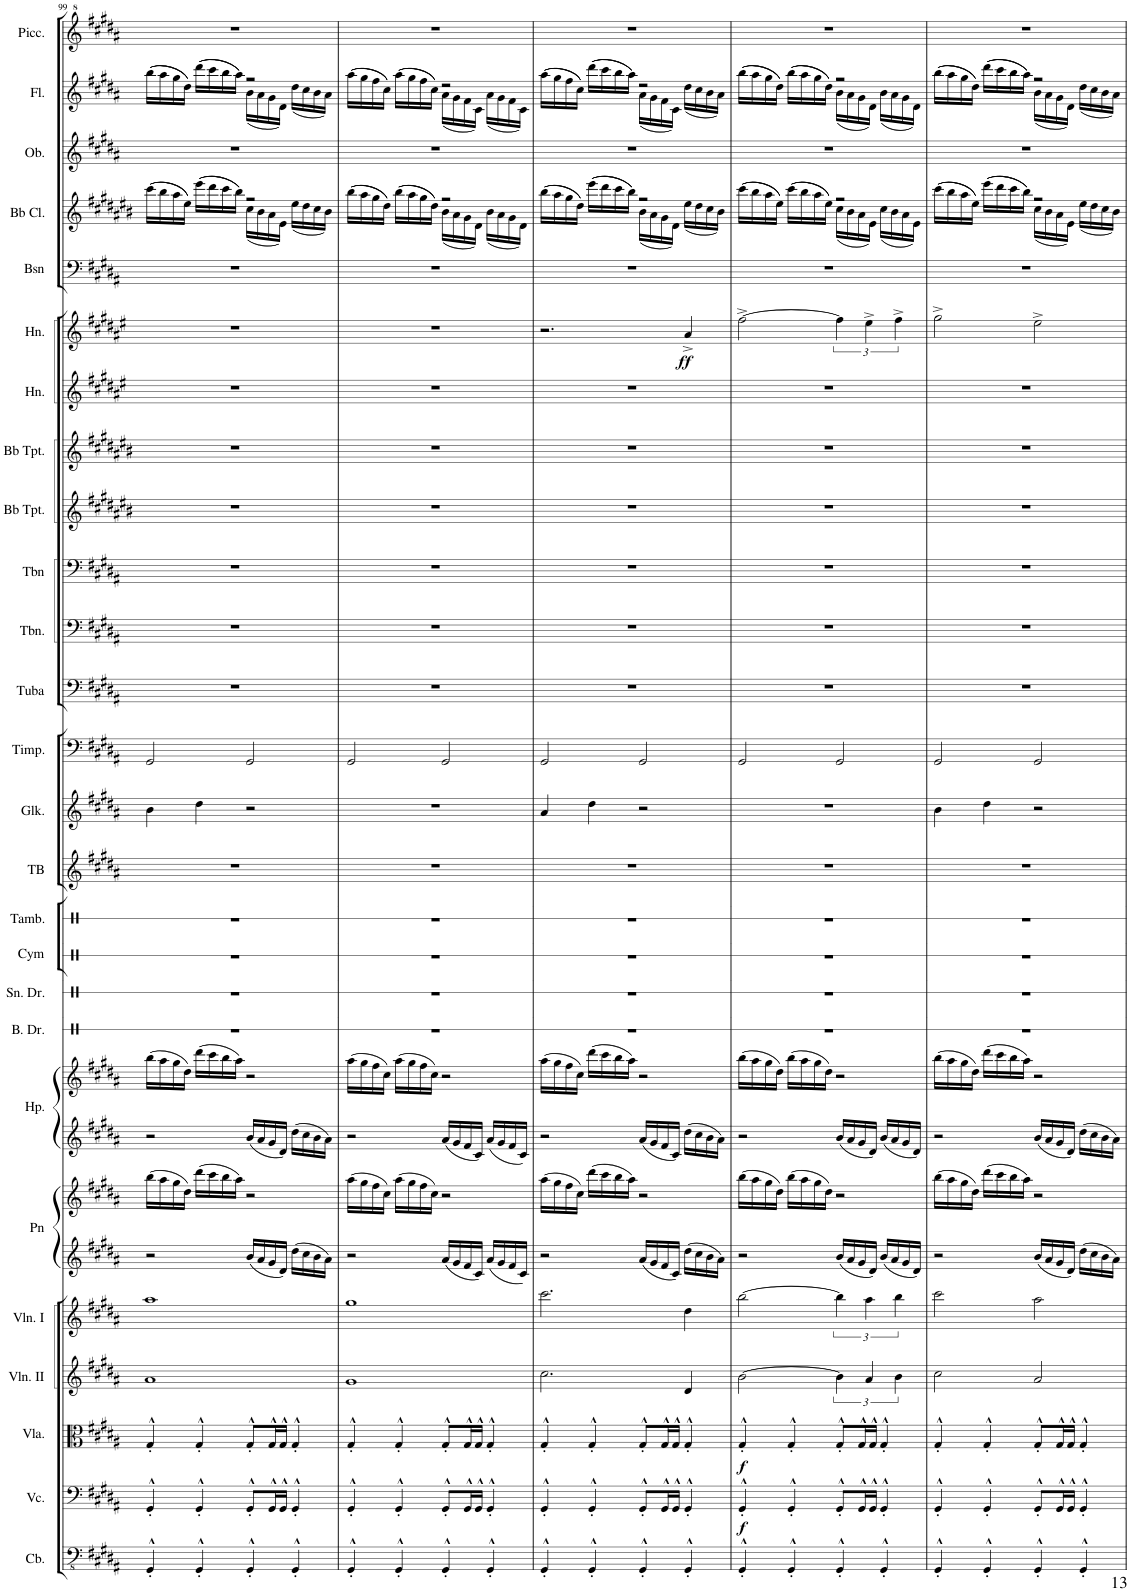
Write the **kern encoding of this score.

**kern	**kern	**dynam	**kern	**dynam	**kern	**kern	**kern	**kern	**kern	**kern	**kern	**kern	**kern	**kern	**kern	**kern	**kern	**kern	**kern	**kern	**kern	**kern	**kern	**kern	**dynam	**kern	**kern	**kern	**kern	**kern
*part26	*part25	*part25	*part24	*part24	*part23	*part22	*part21	*part21	*part20	*part20	*part19	*part18	*part17	*part16	*part15	*part14	*part13	*part12	*part11	*part10	*part9	*part8	*part7	*part6	*part6	*part5	*part4	*part3	*part2	*part1
*staff28	*staff27	*staff27	*staff26	*staff26	*staff25	*staff24	*staff23	*staff22	*staff21	*staff20	*staff19	*staff18	*staff17	*staff16	*staff15	*staff14	*staff13	*staff12	*staff11	*staff10	*staff9	*staff8	*staff7	*staff6	*staff6	*staff5	*staff4	*staff3	*staff2	*staff1
*I"Contrabass	*I"Cello	*	*I"Viola	*	*I"Violin II	*I"Violin I	*I"Piano	*	*I"Harp	*	*I"Bass Drum	*I"Snare Drum	*I"Cymbals (Crash  Cymbal,  Suspended  Cymbal)	*I"Tambourine	*I"Tubular Bells	*I"Glockenspiel	*I"Timpani	*I"Tuba	*I"Trombone 2-3	*I"Trombone 1	*I"Trumpet in Bb 2-3	*I"Trumpet in Bb 1	*I"Horn in F	*I"Horn in F	*	*I"Basoon 1-2	*I"Clarinet in Bb 1-2	*I"Oboe 1-2	*I"Flute 1-2	*I"Piccolo
*I'Cb.	*	*	*I'Vla.	*	*I'Vln. II	*I'Vln. I	*I'Pn	*	*I'Hp.	*	*I'B. Dr.	*I'Sn. Dr.	*I'Cym	*I'Tamb.	*I'TB	*I'Glk.	*I'Timp.	*I'Tuba	*I'Tbn.	*I'Tbn	*	*	*I'Hn.	*I'Hn.	*	*I'Bsn	*	*I'Ob.	*I'Fl.	*I'Picc.
!!LO:PB:g=z
*clefFv4	*clefF4	*	*clefC3	*	*clefG2	*clefG2	*clefG2	*clefG2	*clefG2	*clefG2	*clefX	*clefX	*clefX	*clefX	*clefG2	*clefG2	*clefF4	*clefF4	*clefF4	*clefF4	*clefG2	*clefG2	*clefG2	*clefG2	*	*clefF4	*clefG2	*clefG2	*clefG2	*clefG^2
*Trd7c12	*	*	*	*	*	*	*	*	*	*	*	*	*	*	*	*Trd-14c-24	*	*	*	*	*Trd1c2	*Trd1c2	*Trd4c7	*Trd4c7	*	*	*Trd1c2	*	*	*Trd-7c-12
*k[f#c#g#d#a#]	*k[f#c#g#d#a#]	*	*k[f#c#g#d#a#]	*	*k[f#c#g#d#a#]	*k[f#c#g#d#a#]	*k[f#c#g#d#a#]	*k[f#c#g#d#a#]	*k[f#c#g#d#a#]	*k[f#c#g#d#a#]	*k[]	*k[]	*k[]	*k[]	*k[f#c#g#d#a#]	*k[f#c#g#d#a#]	*k[f#c#g#d#a#]	*k[f#c#g#d#a#]	*k[f#c#g#d#a#]	*k[f#c#g#d#a#]	*k[f#c#g#d#a#e#b#]	*k[f#c#g#d#a#e#b#]	*k[f#c#g#d#a#e#]	*k[f#c#g#d#a#e#]	*	*k[f#c#g#d#a#]	*k[f#c#g#d#a#e#b#]	*k[f#c#g#d#a#]	*k[f#c#g#d#a#]	*k[f#c#g#d#a#]
*M4/4	*M4/4	*	*M4/4	*	*M4/4	*M4/4	*M4/4	*M4/4	*M4/4	*M4/4	*M4/4	*M4/4	*M4/4	*M4/4	*M4/4	*M4/4	*M4/4	*M4/4	*M4/4	*M4/4	*M4/4	*M4/4	*M4/4	*M4/4	*	*M4/4	*M4/4	*M4/4	*M4/4	*M4/4
=99	=99	=99	=99	=99	=99	=99	=99	=99	=99	=99	=99	=99	=99	=99	=99	=99	=99	=99	=99	=99	=99	=99	=99	=99	=99	=99	=99	=99	=99	=99
*	*	*	*	*	*	*	*	*	*	*	*	*	*	*	*	*	*	*	*	*	*	*	*	*	*	*	*^	*	*^	*
4GGG#'^^/	4GG#'^^/	.	4G#'^^/	.	1a#	1aa#	2r	(16bb\LL	2r	(16bb\LL	1r	1r	1r	1r	1r	4b\	2GG#/	1r	1r	1r	1r	1r	1r	1r	.	1r	((16ccc#\LL	2ryy	1r	((16bb\LL	2ryy	1r
.	.	.	.	.	.	.	.	16aa#\	.	16aa#\	.	.	.	.	.	.	.	.	.	.	.	.	.	.	.	.	16bb#\	.	.	16aa#\	.	.
.	.	.	.	.	.	.	.	16gg#\	.	16gg#\	.	.	.	.	.	.	.	.	.	.	.	.	.	.	.	.	16aa#\	.	.	16gg#\	.	.
.	.	.	.	.	.	.	.	16dd#\JJ)	.	16dd#\JJ)	.	.	.	.	.	.	.	.	.	.	.	.	.	.	.	.	16ee#\JJ))	.	.	16dd#\JJ))	.	.
4GGG#'^^/	4GG#'^^/	.	4G#'^^/	.	.	.	.	(16ddd#\LL	.	(16ddd#\LL	.	.	.	.	.	4dd#\	.	.	.	.	.	.	.	.	.	.	((16eee#\LL	.	.	((16ddd#\LL	.	.
.	.	.	.	.	.	.	.	16ccc#\	.	16ccc#\	.	.	.	.	.	.	.	.	.	.	.	.	.	.	.	.	16ddd#\	.	.	16ccc#\	.	.
.	.	.	.	.	.	.	.	16bb\	.	16bb\	.	.	.	.	.	.	.	.	.	.	.	.	.	.	.	.	16ccc#\	.	.	16bb\	.	.
.	.	.	.	.	.	.	.	16aa#\JJ)	.	16aa#\JJ)	.	.	.	.	.	.	.	.	.	.	.	.	.	.	.	.	16bb#\JJ))	.	.	16aa#\JJ))	.	.
4GGG#'^^/	8GG#'^^/L	.	8G#'^^/L	.	.	.	16b/LL	2r	16b/LL	2r	.	.	.	.	.	2r	2GG#/	.	.	.	.	.	.	.	.	.	2r	(16cc#\LL	.	2r	(16b\LL	.
.	.	.	.	.	.	.	16a#/	.	16a#/	.	.	.	.	.	.	.	.	.	.	.	.	.	.	.	.	.	.	16b#\	.	.	16a#\	.
.	16GG#^^/L	.	16G#^^/L	.	.	.	16g#/	.	16g#/	.	.	.	.	.	.	.	.	.	.	.	.	.	.	.	.	.	.	16a#\	.	.	16g#\	.
.	16GG#^^/JJ	.	16G#^^/JJ	.	.	.	16d#/JJ	.	16d#/JJ	.	.	.	.	.	.	.	.	.	.	.	.	.	.	.	.	.	.	16e#\JJ)	.	.	16d#\JJ)	.
4GGG#'^^/	4GG#'^^/	.	4G#'^^/	.	.	.	16dd#\LL	.	16dd#\LL	.	.	.	.	.	.	.	.	.	.	.	.	.	.	.	.	.	.	(16ee#\LL	.	.	(16dd#\LL	.
.	.	.	.	.	.	.	16cc#\	.	16cc#\	.	.	.	.	.	.	.	.	.	.	.	.	.	.	.	.	.	.	16dd#\	.	.	16cc#\	.
.	.	.	.	.	.	.	16b\	.	16b\	.	.	.	.	.	.	.	.	.	.	.	.	.	.	.	.	.	.	16cc#\	.	.	16b\	.
.	.	.	.	.	.	.	16a#\JJ	.	16a#\JJ	.	.	.	.	.	.	.	.	.	.	.	.	.	.	.	.	.	.	16b#\JJ)	.	.	16a#\JJ)	.
=100	=100	=100	=100	=100	=100	=100	=100	=100	=100	=100	=100	=100	=100	=100	=100	=100	=100	=100	=100	=100	=100	=100	=100	=100	=100	=100	=100	=100	=100	=100	=100	=100
4GGG#'^^/	4GG#'^^/	.	4G#'^^/	.	1g#	1gg#	2r	(16aa#\LL	2r	(16aa#\LL	1r	1r	1r	1r	1r	1r	2GG#/	1r	1r	1r	1r	1r	1r	1r	.	1r	((16bb#\LL	2ryy	1r	((16aa#\LL	2ryy	1r
.	.	.	.	.	.	.	.	16gg#\	.	16gg#\	.	.	.	.	.	.	.	.	.	.	.	.	.	.	.	.	16aa#\	.	.	16gg#\	.	.
.	.	.	.	.	.	.	.	16ff#\	.	16ff#\	.	.	.	.	.	.	.	.	.	.	.	.	.	.	.	.	16gg#\	.	.	16ff#\	.	.
.	.	.	.	.	.	.	.	16cc#\JJ)	.	16cc#\JJ)	.	.	.	.	.	.	.	.	.	.	.	.	.	.	.	.	16dd#\JJ))	.	.	16cc#\JJ))	.	.
4GGG#'^^/	4GG#'^^/	.	4G#'^^/	.	.	.	.	(16aa#\LL	.	(16aa#\LL	.	.	.	.	.	.	.	.	.	.	.	.	.	.	.	.	((16bb#\LL	.	.	((16aa#\LL	.	.
.	.	.	.	.	.	.	.	16gg#\	.	16gg#\	.	.	.	.	.	.	.	.	.	.	.	.	.	.	.	.	16aa#\	.	.	16gg#\	.	.
.	.	.	.	.	.	.	.	16ff#\	.	16ff#\	.	.	.	.	.	.	.	.	.	.	.	.	.	.	.	.	16gg#\	.	.	16ff#\	.	.
.	.	.	.	.	.	.	.	16cc#\JJ)	.	16cc#\JJ)	.	.	.	.	.	.	.	.	.	.	.	.	.	.	.	.	16dd#\JJ))	.	.	16cc#\JJ))	.	.
4GGG#'^^/	8GG#'^^/L	.	8G#'^^/L	.	.	.	16a#/LL	2r	16a#/LL	2r	.	.	.	.	.	.	2GG#/	.	.	.	.	.	.	.	.	.	2r	(16b#\LL	.	2r	(16a#\LL	.
.	.	.	.	.	.	.	16g#/	.	16g#/	.	.	.	.	.	.	.	.	.	.	.	.	.	.	.	.	.	.	16a#\	.	.	16g#\	.
.	16GG#^^/L	.	16G#^^/L	.	.	.	16f#/	.	16f#/	.	.	.	.	.	.	.	.	.	.	.	.	.	.	.	.	.	.	16g#\	.	.	16f#\	.
.	16GG#^^/JJ	.	16G#^^/JJ	.	.	.	16c#/JJ	.	16c#/JJ	.	.	.	.	.	.	.	.	.	.	.	.	.	.	.	.	.	.	16d#\JJ)	.	.	16c#\JJ)	.
4GGG#'^^/	4GG#'^^/	.	4G#'^^/	.	.	.	16a#/LL	.	16a#/LL	.	.	.	.	.	.	.	.	.	.	.	.	.	.	.	.	.	.	(16b#\LL	.	.	(16a#\LL	.
.	.	.	.	.	.	.	16g#/	.	16g#/	.	.	.	.	.	.	.	.	.	.	.	.	.	.	.	.	.	.	16a#\	.	.	16g#\	.
.	.	.	.	.	.	.	16f#/	.	16f#/	.	.	.	.	.	.	.	.	.	.	.	.	.	.	.	.	.	.	16g#\	.	.	16f#\	.
.	.	.	.	.	.	.	16c#/JJ	.	16c#/JJ	.	.	.	.	.	.	.	.	.	.	.	.	.	.	.	.	.	.	16d#\JJ)	.	.	16c#\JJ)	.
=101	=101	=101	=101	=101	=101	=101	=101	=101	=101	=101	=101	=101	=101	=101	=101	=101	=101	=101	=101	=101	=101	=101	=101	=101	=101	=101	=101	=101	=101	=101	=101	=101
4GGG#'^^/	4GG#'^^/	.	4G#'^^/	.	2.cc#\	2.ccc#\	2r	(16aa#\LL	2r	(16aa#\LL	1r	1r	1r	1r	1r	4a#/	2GG#/	1r	1r	1r	1r	1r	1r	2.r	.	1r	((16bb#\LL	2ryy	1r	((16aa#\LL	2ryy	1r
.	.	.	.	.	.	.	.	16gg#\	.	16gg#\	.	.	.	.	.	.	.	.	.	.	.	.	.	.	.	.	16aa#\	.	.	16gg#\	.	.
.	.	.	.	.	.	.	.	16ff#\	.	16ff#\	.	.	.	.	.	.	.	.	.	.	.	.	.	.	.	.	16gg#\	.	.	16ff#\	.	.
.	.	.	.	.	.	.	.	16cc#\JJ)	.	16cc#\JJ)	.	.	.	.	.	.	.	.	.	.	.	.	.	.	.	.	16dd#\JJ))	.	.	16cc#\JJ))	.	.
4GGG#'^^/	4GG#'^^/	.	4G#'^^/	.	.	.	.	(16ddd#\LL	.	(16ddd#\LL	.	.	.	.	.	4dd#\	.	.	.	.	.	.	.	.	.	.	((16eee#\LL	.	.	((16ddd#\LL	.	.
.	.	.	.	.	.	.	.	16ccc#\	.	16ccc#\	.	.	.	.	.	.	.	.	.	.	.	.	.	.	.	.	16ddd#\	.	.	16ccc#\	.	.
.	.	.	.	.	.	.	.	16bb\	.	16bb\	.	.	.	.	.	.	.	.	.	.	.	.	.	.	.	.	16ccc#\	.	.	16bb\	.	.
.	.	.	.	.	.	.	.	16aa#\JJ)	.	16aa#\JJ)	.	.	.	.	.	.	.	.	.	.	.	.	.	.	.	.	16bb#\JJ))	.	.	16aa#\JJ))	.	.
4GGG#'^^/	8GG#'^^/L	.	8G#'^^/L	.	.	.	16a#/LL	2r	16a#/LL	2r	.	.	.	.	.	2r	2GG#/	.	.	.	.	.	.	.	.	.	2r	(16b#\LL	.	2r	(16a#\LL	.
.	.	.	.	.	.	.	16g#/	.	16g#/	.	.	.	.	.	.	.	.	.	.	.	.	.	.	.	.	.	.	16a#\	.	.	16g#\	.
.	16GG#^^/L	.	16G#^^/L	.	.	.	16f#/	.	16f#/	.	.	.	.	.	.	.	.	.	.	.	.	.	.	.	.	.	.	16g#\	.	.	16f#\	.
.	16GG#^^/JJ	.	16G#^^/JJ	.	.	.	16c#/JJ	.	16c#/JJ	.	.	.	.	.	.	.	.	.	.	.	.	.	.	.	.	.	.	16d#\JJ)	.	.	16c#\JJ)	.
!	!	!	!	!	!	!	!	!	!	!	!	!	!	!	!	!	!	!	!	!	!	!	!	!	!LO:DY:b	!	!	!	!	!	!	!
4GGG#'^^/	4GG#'^^/	.	4G#'^^/	.	4d#/	4dd#\	16dd#\LL	.	16dd#\LL	.	.	.	.	.	.	.	.	.	.	.	.	.	.	4a#^/	ff	.	.	(16ee#\LL	.	.	(16dd#\LL	.
.	.	.	.	.	.	.	16cc#\	.	16cc#\	.	.	.	.	.	.	.	.	.	.	.	.	.	.	.	.	.	.	16dd#\	.	.	16cc#\	.
.	.	.	.	.	.	.	16b\	.	16b\	.	.	.	.	.	.	.	.	.	.	.	.	.	.	.	.	.	.	16cc#\	.	.	16b\	.
.	.	.	.	.	.	.	16a#\JJ	.	16a#\JJ	.	.	.	.	.	.	.	.	.	.	.	.	.	.	.	.	.	.	16b#\JJ)	.	.	16a#\JJ)	.
=102	=102	=102	=102	=102	=102	=102	=102	=102	=102	=102	=102	=102	=102	=102	=102	=102	=102	=102	=102	=102	=102	=102	=102	=102	=102	=102	=102	=102	=102	=102	=102	=102
!	!	!LO:DY:b	!	!LO:DY:b	!	!	!	!	!	!	!	!	!	!	!	!	!	!	!	!	!	!	!	!	!	!	!	!	!	!	!	!
4GGG#'^^/	4GG#'^^/	f	4G#'^^/	f	[2b\	[2bb\	2r	(16bb\LL	2r	(16bb\LL	1r	1r	1r	1r	1r	1r	2GG#/	1r	1r	1r	1r	1r	1r	[2ff#^\	.	1r	((16ccc#\LL	2ryy	1r	((16bb\LL	2ryy	1r
.	.	.	.	.	.	.	.	16aa#\	.	16aa#\	.	.	.	.	.	.	.	.	.	.	.	.	.	.	.	.	16bb#\	.	.	16aa#\	.	.
.	.	.	.	.	.	.	.	16gg#\	.	16gg#\	.	.	.	.	.	.	.	.	.	.	.	.	.	.	.	.	16aa#\	.	.	16gg#\	.	.
.	.	.	.	.	.	.	.	16dd#\JJ)	.	16dd#\JJ)	.	.	.	.	.	.	.	.	.	.	.	.	.	.	.	.	16ee#\JJ))	.	.	16dd#\JJ))	.	.
4GGG#'^^/	4GG#'^^/	.	4G#'^^/	.	.	.	.	(16bb\LL	.	(16bb\LL	.	.	.	.	.	.	.	.	.	.	.	.	.	.	.	.	((16ccc#\LL	.	.	((16bb\LL	.	.
.	.	.	.	.	.	.	.	16aa#\	.	16aa#\	.	.	.	.	.	.	.	.	.	.	.	.	.	.	.	.	16bb#\	.	.	16aa#\	.	.
.	.	.	.	.	.	.	.	16gg#\	.	16gg#\	.	.	.	.	.	.	.	.	.	.	.	.	.	.	.	.	16aa#\	.	.	16gg#\	.	.
.	.	.	.	.	.	.	.	16dd#\JJ)	.	16dd#\JJ)	.	.	.	.	.	.	.	.	.	.	.	.	.	.	.	.	16ee#\JJ))	.	.	16dd#\JJ))	.	.
4GGG#'^^/	8GG#'^^/L	.	8G#'^^/L	.	6b\]	6bb\]	16b/LL	2r	16b/LL	2r	.	.	.	.	.	.	2GG#/	.	.	.	.	.	.	6ff#\]	.	.	2r	(16cc#\LL	.	2r	(16b\LL	.
.	.	.	.	.	.	.	16a#/	.	16a#/	.	.	.	.	.	.	.	.	.	.	.	.	.	.	.	.	.	.	16b#\	.	.	16a#\	.
.	16GG#^^/L	.	16G#^^/L	.	.	.	16g#/	.	16g#/	.	.	.	.	.	.	.	.	.	.	.	.	.	.	.	.	.	.	16a#\	.	.	16g#\	.
.	.	.	.	.	6a#/	6aa#\	.	.	.	.	.	.	.	.	.	.	.	.	.	.	.	.	.	6ee#^\	.	.	.	.	.	.	.	.
.	16GG#^^/JJ	.	16G#^^/JJ	.	.	.	16d#/JJ	.	16d#/JJ	.	.	.	.	.	.	.	.	.	.	.	.	.	.	.	.	.	.	16e#\JJ)	.	.	16d#\JJ)	.
4GGG#'^^/	4GG#'^^/	.	4G#'^^/	.	.	.	16b/LL	.	16b/LL	.	.	.	.	.	.	.	.	.	.	.	.	.	.	.	.	.	.	(16cc#\LL	.	.	(16b\LL	.
.	.	.	.	.	.	.	16a#/	.	16a#/	.	.	.	.	.	.	.	.	.	.	.	.	.	.	.	.	.	.	16b#\	.	.	16a#\	.
.	.	.	.	.	6b\	6bb\	.	.	.	.	.	.	.	.	.	.	.	.	.	.	.	.	.	6ff#^\	.	.	.	.	.	.	.	.
.	.	.	.	.	.	.	16g#/	.	16g#/	.	.	.	.	.	.	.	.	.	.	.	.	.	.	.	.	.	.	16a#\	.	.	16g#\	.
.	.	.	.	.	.	.	16d#/JJ	.	16d#/JJ	.	.	.	.	.	.	.	.	.	.	.	.	.	.	.	.	.	.	16e#\JJ)	.	.	16d#\JJ)	.
=103	=103	=103	=103	=103	=103	=103	=103	=103	=103	=103	=103	=103	=103	=103	=103	=103	=103	=103	=103	=103	=103	=103	=103	=103	=103	=103	=103	=103	=103	=103	=103	=103
4GGG#'^^/	4GG#'^^/	.	4G#'^^/	.	2cc#\	2ccc#\	2r	(16bb\LL	2r	(16bb\LL	1r	1r	1r	1r	1r	4b\	2GG#/	1r	1r	1r	1r	1r	1r	2gg#^\	.	1r	((16ccc#\LL	2ryy	1r	((16bb\LL	2ryy	1r
.	.	.	.	.	.	.	.	16aa#\	.	16aa#\	.	.	.	.	.	.	.	.	.	.	.	.	.	.	.	.	16bb#\	.	.	16aa#\	.	.
.	.	.	.	.	.	.	.	16gg#\	.	16gg#\	.	.	.	.	.	.	.	.	.	.	.	.	.	.	.	.	16aa#\	.	.	16gg#\	.	.
.	.	.	.	.	.	.	.	16dd#\JJ)	.	16dd#\JJ)	.	.	.	.	.	.	.	.	.	.	.	.	.	.	.	.	16ee#\JJ))	.	.	16dd#\JJ))	.	.
4GGG#'^^/	4GG#'^^/	.	4G#'^^/	.	.	.	.	(16ddd#\LL	.	(16ddd#\LL	.	.	.	.	.	4dd#\	.	.	.	.	.	.	.	.	.	.	((16eee#\LL	.	.	((16ddd#\LL	.	.
.	.	.	.	.	.	.	.	16ccc#\	.	16ccc#\	.	.	.	.	.	.	.	.	.	.	.	.	.	.	.	.	16ddd#\	.	.	16ccc#\	.	.
.	.	.	.	.	.	.	.	16bb\	.	16bb\	.	.	.	.	.	.	.	.	.	.	.	.	.	.	.	.	16ccc#\	.	.	16bb\	.	.
.	.	.	.	.	.	.	.	16aa#\JJ)	.	16aa#\JJ)	.	.	.	.	.	.	.	.	.	.	.	.	.	.	.	.	16bb#\JJ))	.	.	16aa#\JJ))	.	.
4GGG#'^^/	8GG#'^^/L	.	8G#'^^/L	.	2a#/	2aa#\	16b/LL	2r	16b/LL	2r	.	.	.	.	.	2r	2GG#/	.	.	.	.	.	.	2ee#^\	.	.	2r	(16cc#\LL	.	2r	(16b\LL	.
.	.	.	.	.	.	.	16a#/	.	16a#/	.	.	.	.	.	.	.	.	.	.	.	.	.	.	.	.	.	.	16b#\	.	.	16a#\	.
.	16GG#^^/L	.	16G#^^/L	.	.	.	16g#/	.	16g#/	.	.	.	.	.	.	.	.	.	.	.	.	.	.	.	.	.	.	16a#\	.	.	16g#\	.
.	16GG#^^/JJ	.	16G#^^/JJ	.	.	.	16d#/JJ	.	16d#/JJ	.	.	.	.	.	.	.	.	.	.	.	.	.	.	.	.	.	.	16e#\JJ)	.	.	16d#\JJ)	.
4GGG#'^^/	4GG#'^^/	.	4G#'^^/	.	.	.	16dd#\LL	.	16dd#\LL	.	.	.	.	.	.	.	.	.	.	.	.	.	.	.	.	.	.	(16ee#\LL	.	.	(16dd#\LL	.
.	.	.	.	.	.	.	16cc#\	.	16cc#\	.	.	.	.	.	.	.	.	.	.	.	.	.	.	.	.	.	.	16dd#\	.	.	16cc#\	.
.	.	.	.	.	.	.	16b\	.	16b\	.	.	.	.	.	.	.	.	.	.	.	.	.	.	.	.	.	.	16cc#\	.	.	16b\	.
.	.	.	.	.	.	.	16a#\JJ	.	16a#\JJ	.	.	.	.	.	.	.	.	.	.	.	.	.	.	.	.	.	.	16b#\JJ)	.	.	16a#\JJ)	.
*	*	*	*	*	*	*	*	*	*	*	*	*	*	*	*	*	*	*	*	*	*	*	*	*	*	*	*v	*v	*	*v	*v	*
=	=	=	=	=	=	=	=	=	=	=	=	=	=	=	=	=	=	=	=	=	=	=	=	=	=	=	=	=	=	=
*-	*-	*-	*-	*-	*-	*-	*-	*-	*-	*-	*-	*-	*-	*-	*-	*-	*-	*-	*-	*-	*-	*-	*-	*-	*-	*-	*-	*-	*-	*-
